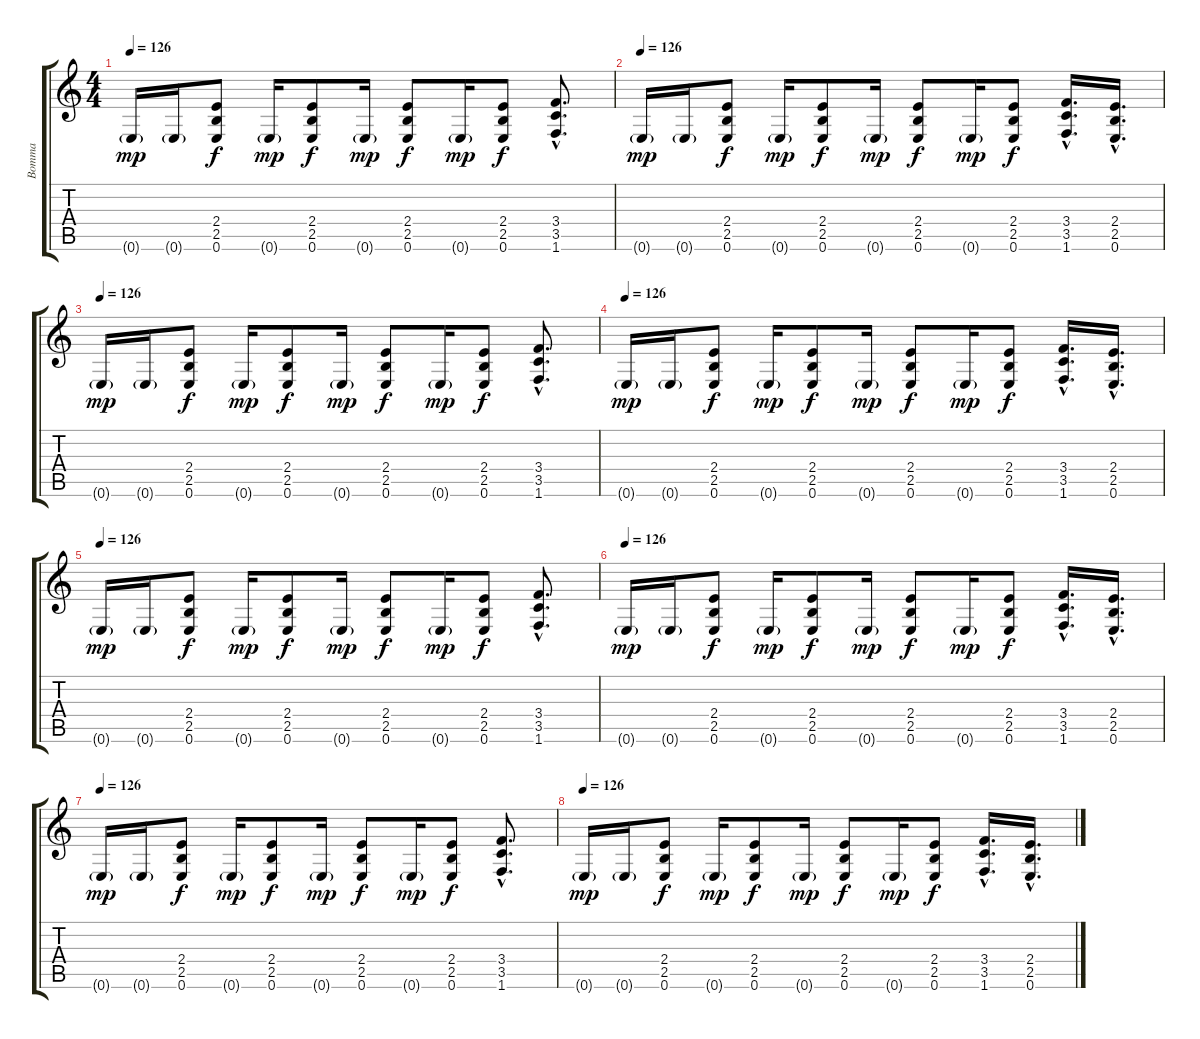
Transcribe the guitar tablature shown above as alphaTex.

\track ("Bomma" "Bomma") {instrument distortionguitar}
\staff {score tabs}
\tuning (E4 B3 G3 D3 A2 E2) {hide}
\ts (4 4)
\tempo 126
\clef g2
\ks c
0.6{g}.16{dy mp} 0.6{g}.16 (2.4 2.5 0.6).8{dy f} 0.6{g}.16{dy mp} (2.4 2.5 0.6).8{dy f} 0.6{g}.16{dy mp} (2.4 2.5 0.6).8{dy f} 0.6{g}.16{dy mp} (2.4 2.5 0.6).8{dy f} (3.4{hac} 3.5{hac} 1.6{hac}).8{d} |
\tempo 126
0.6{g}.16{dy mp} 0.6{g}.16 (2.4 2.5 0.6).8{dy f} 0.6{g}.16{dy mp} (2.4 2.5 0.6).8{dy f} 0.6{g}.16{dy mp} (2.4 2.5 0.6).8{dy f} 0.6{g}.16{dy mp} (2.4 2.5 0.6).8{dy f} (3.4{hac} 3.5{hac} 1.6{hac}).16{d} (2.4{hac} 2.5{hac} 0.6{hac}).16{d} |
\tempo 126
0.6{g}.16{dy mp} 0.6{g}.16 (2.4 2.5 0.6).8{dy f} 0.6{g}.16{dy mp} (2.4 2.5 0.6).8{dy f} 0.6{g}.16{dy mp} (2.4 2.5 0.6).8{dy f} 0.6{g}.16{dy mp} (2.4 2.5 0.6).8{dy f} (3.4{hac} 3.5{hac} 1.6{hac}).8{d} |
\tempo 126
0.6{g}.16{dy mp} 0.6{g}.16 (2.4 2.5 0.6).8{dy f} 0.6{g}.16{dy mp} (2.4 2.5 0.6).8{dy f} 0.6{g}.16{dy mp} (2.4 2.5 0.6).8{dy f} 0.6{g}.16{dy mp} (2.4 2.5 0.6).8{dy f} (3.4{hac} 3.5{hac} 1.6{hac}).16{d} (2.4{hac} 2.5{hac} 0.6{hac}).16{d} |
\tempo 126
0.6{g}.16{dy mp} 0.6{g}.16 (2.4 2.5 0.6).8{dy f} 0.6{g}.16{dy mp} (2.4 2.5 0.6).8{dy f} 0.6{g}.16{dy mp} (2.4 2.5 0.6).8{dy f} 0.6{g}.16{dy mp} (2.4 2.5 0.6).8{dy f} (3.4{hac} 3.5{hac} 1.6{hac}).8{d} |
\tempo 126
0.6{g}.16{dy mp} 0.6{g}.16 (2.4 2.5 0.6).8{dy f} 0.6{g}.16{dy mp} (2.4 2.5 0.6).8{dy f} 0.6{g}.16{dy mp} (2.4 2.5 0.6).8{dy f} 0.6{g}.16{dy mp} (2.4 2.5 0.6).8{dy f} (3.4{hac} 3.5{hac} 1.6{hac}).16{d} (2.4{hac} 2.5{hac} 0.6{hac}).16{d} |
\tempo 126
0.6{g}.16{dy mp} 0.6{g}.16 (2.4 2.5 0.6).8{dy f} 0.6{g}.16{dy mp} (2.4 2.5 0.6).8{dy f} 0.6{g}.16{dy mp} (2.4 2.5 0.6).8{dy f} 0.6{g}.16{dy mp} (2.4 2.5 0.6).8{dy f} (3.4{hac} 3.5{hac} 1.6{hac}).8{d} |
\tempo 126
0.6{g}.16{dy mp} 0.6{g}.16 (2.4 2.5 0.6).8{dy f} 0.6{g}.16{dy mp} (2.4 2.5 0.6).8{dy f} 0.6{g}.16{dy mp} (2.4 2.5 0.6).8{dy f} 0.6{g}.16{dy mp} (2.4 2.5 0.6).8{dy f} (3.4{hac} 3.5{hac} 1.6{hac}).16{d} (2.4{hac} 2.5{hac} 0.6{hac}).16{d}
